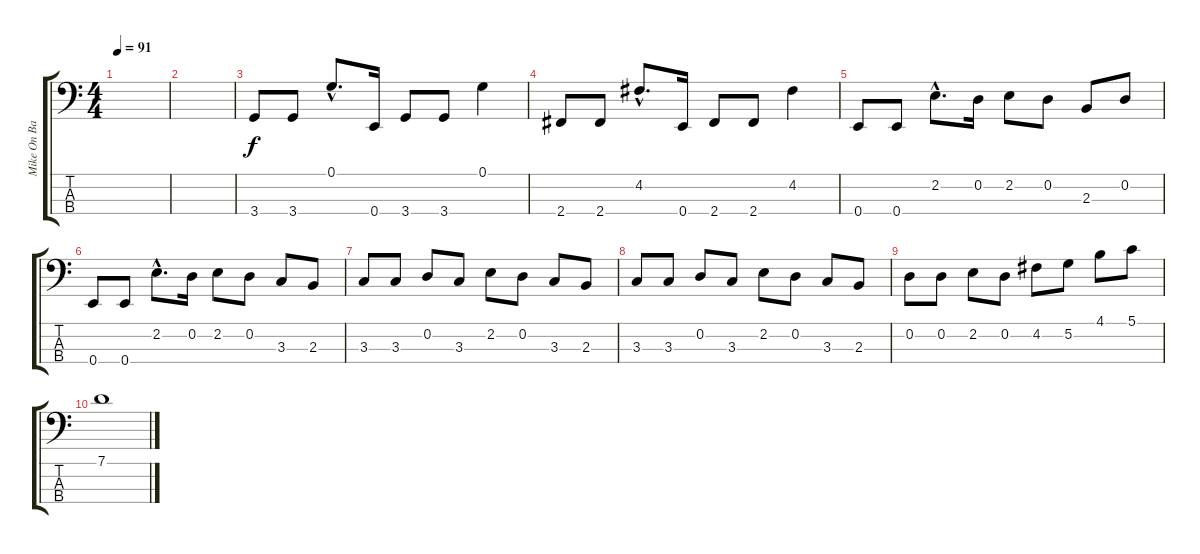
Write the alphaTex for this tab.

\track ("Mike On Bass" "Mike On Ba") {instrument acousticguitarnylon}
\staff {score tabs}
\tuning (G2 D2 A1 E1) {hide}
\ts (4 4)
\tempo 91
\clef f4
\ks c
|
|
3.4.8 3.4.8 0.1{hac}.8{d} 0.4.16 3.4.8 3.4.8 0.1.4 |
2.4.8 2.4.8 4.2{hac}.8{d} 0.4.16 2.4.8 2.4.8 4.2.4 |
0.4.8 0.4.8 2.2{hac}.8{d} 0.2.16 2.2.8 0.2.8 2.3.8 0.2.8 |
0.4.8 0.4.8 2.2{hac}.8{d} 0.2.16 2.2.8 0.2.8 3.3.8 2.3.8 |
3.3.8 3.3.8 0.2.8 3.3.8 2.2.8 0.2.8 3.3.8 2.3.8 |
3.3.8 3.3.8 0.2.8 3.3.8 2.2.8 0.2.8 3.3.8 2.3.8 |
0.2.8 0.2.8 2.2.8 0.2.8 4.2.8 5.2.8 4.1.8 5.1.8 |
7.1.1
